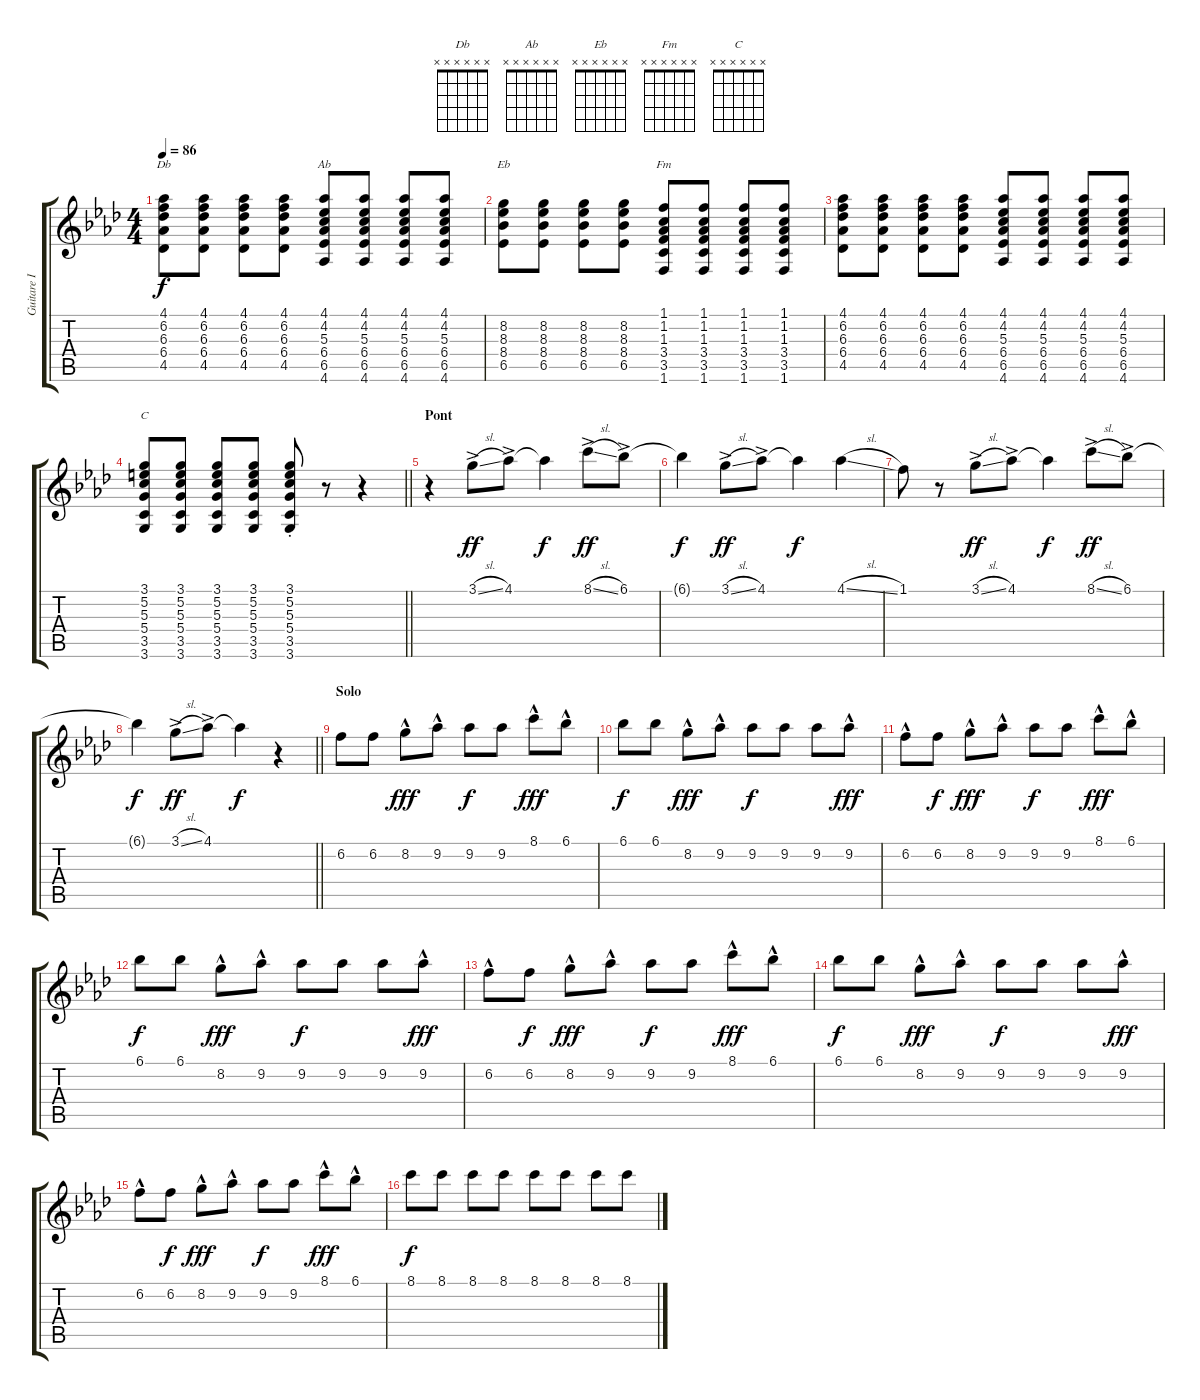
\track ("Guitare I" "Guitare I") {instrument electricguitarclean}
\staff {score tabs}
\tuning (E4 B3 G3 D3 A2 E2) {hide}
\chord ("Db" x x x x x x)
\chord ("Ab" x x x x x x)
\chord ("Eb" x x x x x x)
\chord ("Fm" x x x x x x)
\chord ("C" x x x x x x)
\ts (4 4)
\tempo 86
\clef g2
\ks ab
(4.1 6.2 6.3 6.4 4.5).8{ch "Db" dy f} (4.1 6.2 6.3 6.4 4.5).8 (4.1 6.2 6.3 6.4 4.5).8 (4.1 6.2 6.3 6.4 4.5).8 (4.1 4.2 5.3 6.4 6.5 4.6).8{ch "Ab"} (4.1 4.2 5.3 6.4 6.5 4.6).8 (4.1 4.2 5.3 6.4 6.5 4.6).8 (4.1 4.2 5.3 6.4 6.5 4.6).8 |
(8.2 8.3 8.4 6.5).8{ch "Eb"} (8.2 8.3 8.4 6.5).8 (8.2 8.3 8.4 6.5).8 (8.2 8.3 8.4 6.5).8 (1.1 1.2 1.3 3.4 3.5 1.6).8{ch "Fm"} (1.1 1.2 1.3 3.4 3.5 1.6).8 (1.1 1.2 1.3 3.4 3.5 1.6).8 (1.1 1.2 1.3 3.4 3.5 1.6).8 |
(4.1 6.2 6.3 6.4 4.5).8 (4.1 6.2 6.3 6.4 4.5).8 (4.1 6.2 6.3 6.4 4.5).8 (4.1 6.2 6.3 6.4 4.5).8 (4.1 4.2 5.3 6.4 6.5 4.6).8 (4.1 4.2 5.3 6.4 6.5 4.6).8 (4.1 4.2 5.3 6.4 6.5 4.6).8 (4.1 4.2 5.3 6.4 6.5 4.6).8 |
\barLineRight lightlight
(3.1 5.2 5.3 5.4 3.5 3.6).8{ch "C"} (3.1 5.2 5.3 5.4 3.5 3.6).8 (3.1 5.2 5.3 5.4 3.5 3.6).8 (3.1 5.2 5.3 5.4 3.5 3.6).8 (3.1{st} 5.2{st} 5.3{st} 5.4{st} 3.5{st} 3.6{st}).8 r.8 r.4 |
\section ("" "Pont")
r.4{instrument electricguitarclean} 3.1{sl ac}.8{dy ff} 4.1{ac}.8 4.1{t}.4{dy f} 8.1{sl ac}.8{dy ff} 6.1{ac}.8 |
6.1{t}.4{dy f} 3.1{sl ac}.8{dy ff} 4.1{ac}.8 4.1{t}.4{dy f} 4.1{sl}.4 |
1.1.8 r.8 3.1{sl ac}.8{dy ff} 4.1{ac}.8 4.1{t}.4{dy f} 8.1{sl ac}.8{dy ff} 6.1{ac}.8 |
\barLineRight lightlight
6.1{t}.4{dy f} 3.1{sl ac}.8{dy ff} 4.1{ac}.8 4.1{t}.4{dy f} r.4 |
\section ("" "Solo")
6.2.8{instrument overdrivenguitar} 6.2.8 8.2{hac}.8{dy fff} 9.2{hac}.8 9.2.8{dy f} 9.2.8 8.1{hac}.8{dy fff} 6.1{hac}.8 |
6.1.8{dy f} 6.1.8 8.2{hac}.8{dy fff} 9.2{hac}.8 9.2.8{dy f} 9.2.8 9.2.8 9.2{hac}.8{dy fff} |
6.2{hac}.8 6.2.8{dy f} 8.2{hac}.8{dy fff} 9.2{hac}.8 9.2.8{dy f} 9.2.8 8.1{hac}.8{dy fff} 6.1{hac}.8 |
6.1.8{dy f} 6.1.8 8.2{hac}.8{dy fff} 9.2{hac}.8 9.2.8{dy f} 9.2.8 9.2.8 9.2{hac}.8{dy fff} |
6.2{hac}.8 6.2.8{dy f} 8.2{hac}.8{dy fff} 9.2{hac}.8 9.2.8{dy f} 9.2.8 8.1{hac}.8{dy fff} 6.1{hac}.8 |
6.1.8{dy f} 6.1.8 8.2{hac}.8{dy fff} 9.2{hac}.8 9.2.8{dy f} 9.2.8 9.2.8 9.2{hac}.8{dy fff} |
6.2{hac}.8 6.2.8{dy f} 8.2{hac}.8{dy fff} 9.2{hac}.8 9.2.8{dy f} 9.2.8 8.1{hac}.8{dy fff} 6.1{hac}.8 |
8.1.8{dy f} 8.1.8 8.1.8 8.1.8 8.1.8 8.1.8 8.1.8 8.1.8
